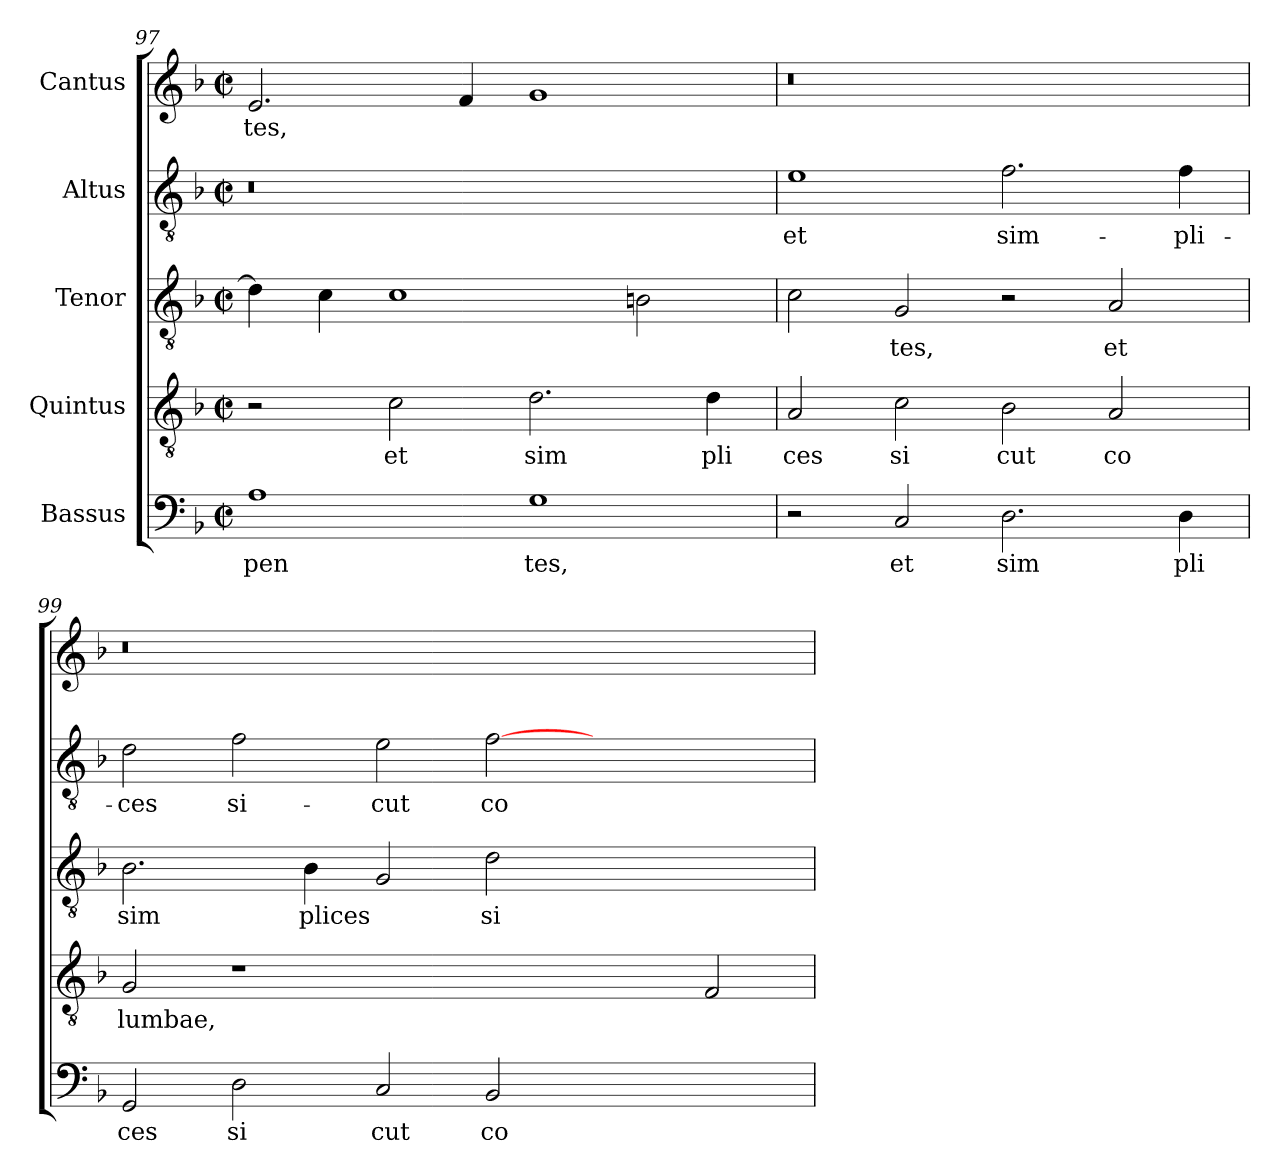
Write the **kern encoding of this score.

**kern	**text	**kern	**text	**kern	**text	**kern	**text	**kern	**text
*part5	*part5	*part4	*part4	*part3	*part3	*part2	*part2	*part1	*part1
*staff5	*staff5	*staff4	*staff4	*staff3	*staff3	*staff2	*staff2	*staff1	*staff1
*I"Bassus	*	*I"Quintus	*	*I"Tenor	*	*I"Altus	*	*I"Cantus	*
!!LO:LB:g=z
*clefF4	*	*clefGv2	*	*clefGv2	*	*clefGv2	*	*clefG2	*
*k[b-]	*	*k[b-]	*	*k[b-]	*	*k[b-]	*	*k[b-]	*
*F:	*	*F:	*	*F:	*	*F:	*	*F:	*
*M2/2	*	*M2/2	*	*M2/2	*	*M2/2	*	*M2/2	*
*met(c|)	*	*met(c|)	*	*met(c|)	*	*met(c|)	*	*met(c|)	*
=97	=97	=97	=97	=97	=97	=97	=97	=97	=97
!	!LO:LY:b:cj	!	!	!	!	!	!	!	!LO:LY:b
1A	pen	2r	.	4d\]	.	0r	.	2.e/	tes,
.	.	.	.	4c\	.	.	.	.	.
!	!	!	!LO:LY:b:cj	!	!	!	!	!	!
.	.	2c\	et	1c	.	.	.	.	.
.	.	.	.	.	.	.	.	4f/	.
!	!LO:LY:b:cj	!	!LO:LY:b:cj	!	!	!	!	!	!
1G	tes,	2.d\	sim	.	.	.	.	1g	.
.	.	.	.	2Bn\	.	.	.	.	.
!	!	!	!LO:LY:b:cj	!	!	!	!	!	!
.	.	4d\	pli	.	.	.	.	.	.
=98	=98	=98	=98	=98	=98	=98	=98	=98	=98
!	!	!	!LO:LY:b:cj	!	!	!	!LO:LY:b:cj	!	!
2r	.	2A/	ces	2c\	.	1e	et	0r	.
!	!LO:LY:b:cj	!	!LO:LY:b:cj	!	!LO:LY:b:cj	!	!	!	!
2C/	et	2c\	si	2G/	tes,	.	.	.	.
!	!LO:LY:b:cj	!	!LO:LY:b:cj	!	!	!	!LO:LY:b:cj	!	!
2.D\	sim	2B-\	cut	2r	.	2.f\	sim-	.	.
!	!	!	!LO:LY:b:cj	!	!LO:LY:b:cj	!	!	!	!
.	.	2A/	co	2A/	et	.	.	.	.
!	!LO:LY:b:cj	!	!	!	!	!	!LO:LY:b:cj	!	!
4D\	pli	.	.	.	.	4f\	-pli-	.	.
=99	=99	=99	=99	=99	=99	=99	=99	=99	=99
!	!LO:LY:b:cj	!	!LO:LY:b:cj	!	!LO:LY:b:cj	!	!LO:LY:b:cj	!	!
2GG/	ces	2G/	lumbae,	2.B-\	sim	2d\	-ces	0r	.
!	!LO:LY:b:cj	!LO:N:vis=1	!	!	!	!	!LO:LY:b:cj	!	!
2D\	si	0r	.	.	.	2f\	si-	.	.
!	!	!	!	!	!LO:LY:b	!	!	!	!
.	.	.	.	4B-\	plices	.	.	.	.
!	!LO:LY:b:cj	!	!	!	!	!	!LO:LY:b:cj	!	!
2C/	cut	.	.	2G/	.	2e\	-cut	.	.
!	!LO:LY:b:cj	!	!	!	!LO:LY:b:cj	!	!LO:LY:b:cj	!	!
2BB-/	co	.	.	2d\	si	[>2f\	co-	.	.
1ryy	.	.	.	1ryy	.	1ryy	.	1ryy	.
.	.	2F/	.	.	.	.	.	.	.
=	=	=	=	=	=	=	=	=	=
*-	*-	*-	*-	*-	*-	*-	*-	*-	*-
